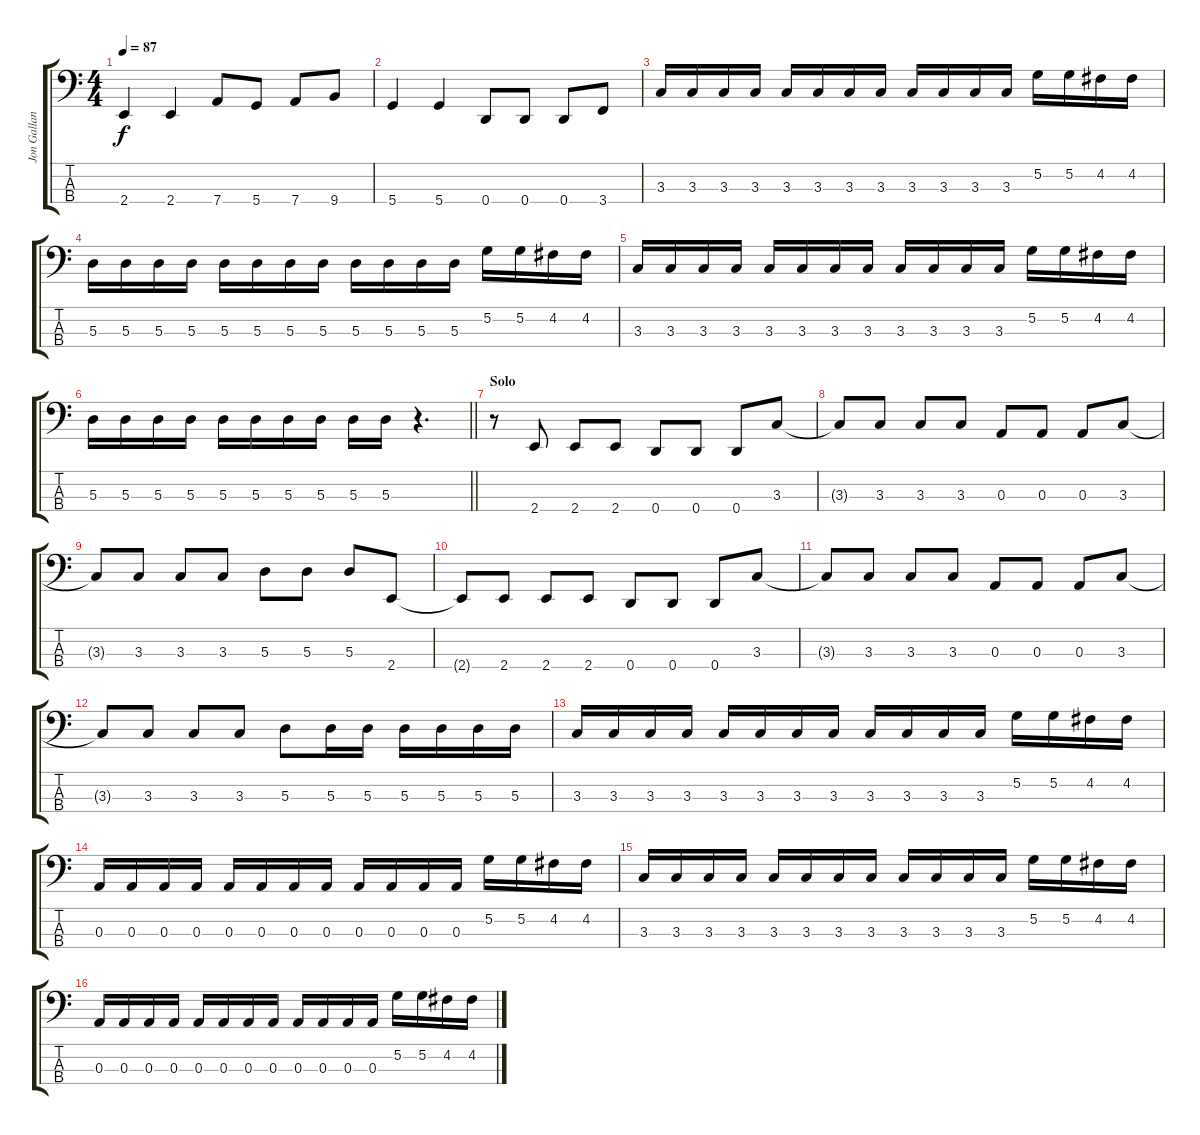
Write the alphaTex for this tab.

\track ("Jon Gallant" "Jon Gallan") {instrument electricbassfinger}
\staff {score tabs}
\tuning (G2 D2 A1 D1) {hide}
\ts (4 4)
\tempo 87
\clef f4
\ks c
2.4.4{dy f} 2.4.4 7.4.8 5.4.8 7.4.8 9.4.8 |
5.4.4 5.4.4 0.4.8 0.4.8 0.4.8 3.4.8 |
3.3.16 3.3.16 3.3.16 3.3.16 3.3.16 3.3.16 3.3.16 3.3.16 3.3.16 3.3.16 3.3.16 3.3.16 5.2.16 5.2.16 4.2.16 4.2.16 |
5.3.16 5.3.16 5.3.16 5.3.16 5.3.16 5.3.16 5.3.16 5.3.16 5.3.16 5.3.16 5.3.16 5.3.16 5.2.16 5.2.16 4.2.16 4.2.16 |
3.3.16 3.3.16 3.3.16 3.3.16 3.3.16 3.3.16 3.3.16 3.3.16 3.3.16 3.3.16 3.3.16 3.3.16 5.2.16 5.2.16 4.2.16 4.2.16 |
\barLineRight lightlight
5.3.16 5.3.16 5.3.16 5.3.16 5.3.16 5.3.16 5.3.16 5.3.16 5.3.16 5.3.16 r.4{d} |
\section ("" "Solo")
r.8 2.4.8 2.4.8 2.4.8 0.4.8 0.4.8 0.4.8 3.3.8 |
3.3{t}.8 3.3.8 3.3.8 3.3.8 0.3.8 0.3.8 0.3.8 3.3.8 |
3.3{t}.8 3.3.8 3.3.8 3.3.8 5.3.8 5.3.8 5.3.8 2.4.8 |
2.4{t}.8 2.4.8 2.4.8 2.4.8 0.4.8 0.4.8 0.4.8 3.3.8 |
3.3{t}.8 3.3.8 3.3.8 3.3.8 0.3.8 0.3.8 0.3.8 3.3.8 |
3.3{t}.8 3.3.8 3.3.8 3.3.8 5.3.8 5.3.16 5.3.16 5.3.16 5.3.16 5.3.16 5.3.16 |
3.3.16 3.3.16 3.3.16 3.3.16 3.3.16 3.3.16 3.3.16 3.3.16 3.3.16 3.3.16 3.3.16 3.3.16 5.2.16 5.2.16 4.2.16 4.2.16 |
0.3.16 0.3.16 0.3.16 0.3.16 0.3.16 0.3.16 0.3.16 0.3.16 0.3.16 0.3.16 0.3.16 0.3.16 5.2.16 5.2.16 4.2.16 4.2.16 |
3.3.16 3.3.16 3.3.16 3.3.16 3.3.16 3.3.16 3.3.16 3.3.16 3.3.16 3.3.16 3.3.16 3.3.16 5.2.16 5.2.16 4.2.16 4.2.16 |
0.3.16 0.3.16 0.3.16 0.3.16 0.3.16 0.3.16 0.3.16 0.3.16 0.3.16 0.3.16 0.3.16 0.3.16 5.2.16 5.2.16 4.2.16 4.2.16
